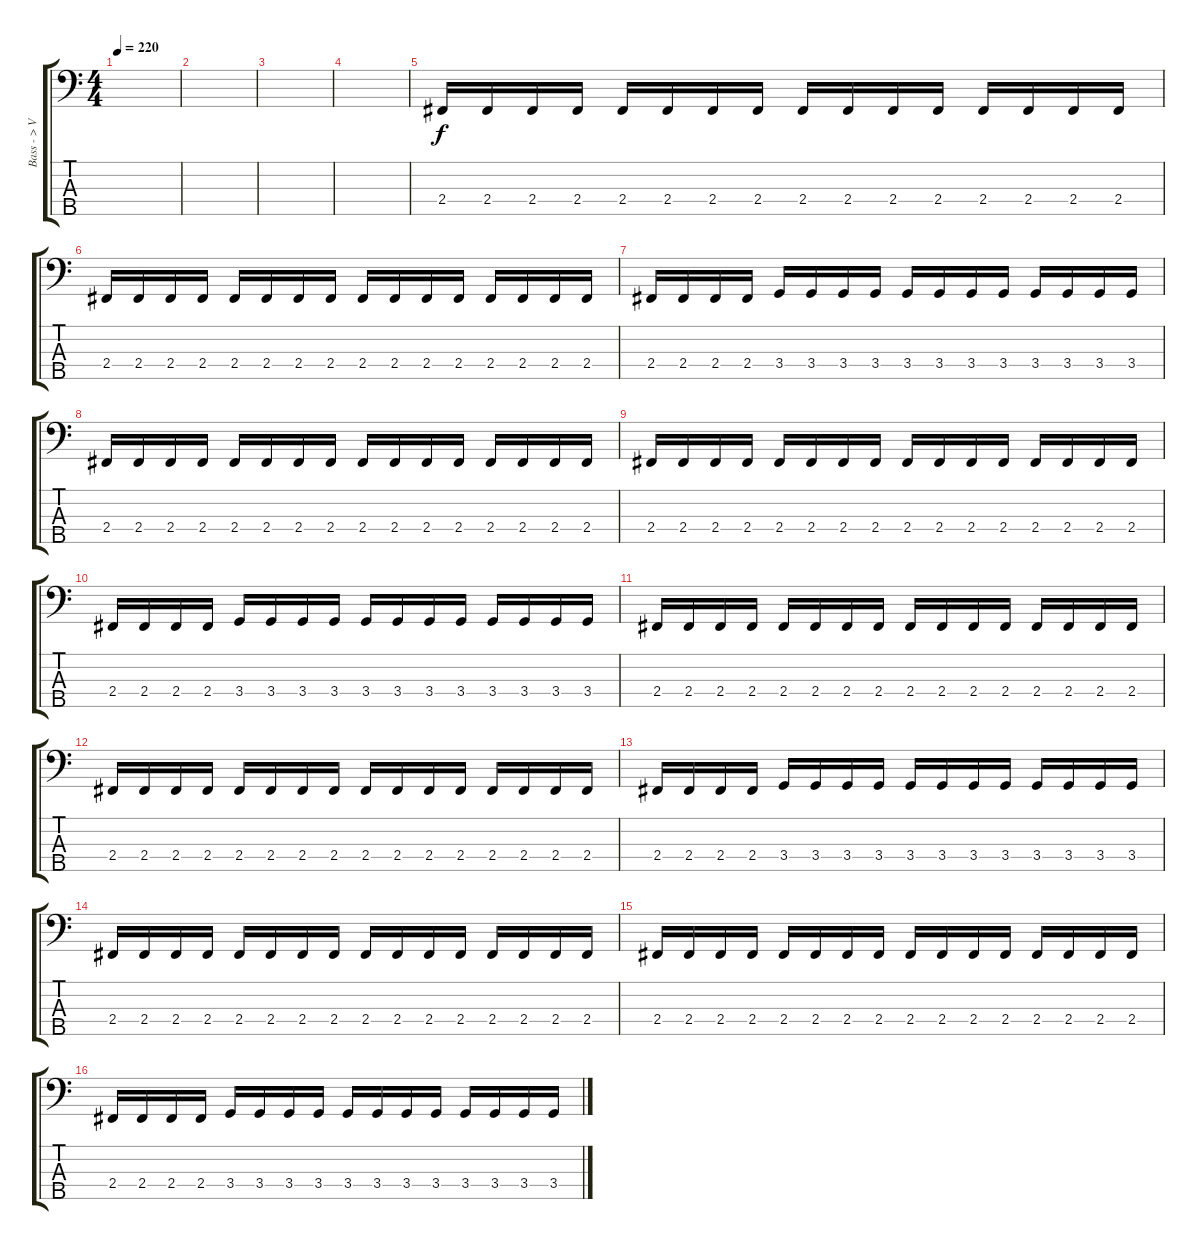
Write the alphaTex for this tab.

\track ("Bass - > Vortex" "Bass - > V") {instrument electricbassfinger}
\staff {score tabs}
\tuning (G2 D2 A1 E1 B0) {hide}
\ts (4 4)
\tempo 220
\clef f4
\ks c
|
|
|
|
2.4.16 2.4.16 2.4.16 2.4.16 2.4.16 2.4.16 2.4.16 2.4.16 2.4.16 2.4.16 2.4.16 2.4.16 2.4.16 2.4.16 2.4.16 2.4.16 |
2.4.16 2.4.16 2.4.16 2.4.16 2.4.16 2.4.16 2.4.16 2.4.16 2.4.16 2.4.16 2.4.16 2.4.16 2.4.16 2.4.16 2.4.16 2.4.16 |
2.4.16 2.4.16 2.4.16 2.4.16 3.4.16 3.4.16 3.4.16 3.4.16 3.4.16 3.4.16 3.4.16 3.4.16 3.4.16 3.4.16 3.4.16 3.4.16 |
2.4.16 2.4.16 2.4.16 2.4.16 2.4.16 2.4.16 2.4.16 2.4.16 2.4.16 2.4.16 2.4.16 2.4.16 2.4.16 2.4.16 2.4.16 2.4.16 |
2.4.16 2.4.16 2.4.16 2.4.16 2.4.16 2.4.16 2.4.16 2.4.16 2.4.16 2.4.16 2.4.16 2.4.16 2.4.16 2.4.16 2.4.16 2.4.16 |
2.4.16 2.4.16 2.4.16 2.4.16 3.4.16 3.4.16 3.4.16 3.4.16 3.4.16 3.4.16 3.4.16 3.4.16 3.4.16 3.4.16 3.4.16 3.4.16 |
2.4.16 2.4.16 2.4.16 2.4.16 2.4.16 2.4.16 2.4.16 2.4.16 2.4.16 2.4.16 2.4.16 2.4.16 2.4.16 2.4.16 2.4.16 2.4.16 |
2.4.16 2.4.16 2.4.16 2.4.16 2.4.16 2.4.16 2.4.16 2.4.16 2.4.16 2.4.16 2.4.16 2.4.16 2.4.16 2.4.16 2.4.16 2.4.16 |
2.4.16 2.4.16 2.4.16 2.4.16 3.4.16 3.4.16 3.4.16 3.4.16 3.4.16 3.4.16 3.4.16 3.4.16 3.4.16 3.4.16 3.4.16 3.4.16 |
2.4.16 2.4.16 2.4.16 2.4.16 2.4.16 2.4.16 2.4.16 2.4.16 2.4.16 2.4.16 2.4.16 2.4.16 2.4.16 2.4.16 2.4.16 2.4.16 |
2.4.16 2.4.16 2.4.16 2.4.16 2.4.16 2.4.16 2.4.16 2.4.16 2.4.16 2.4.16 2.4.16 2.4.16 2.4.16 2.4.16 2.4.16 2.4.16 |
2.4.16 2.4.16 2.4.16 2.4.16 3.4.16 3.4.16 3.4.16 3.4.16 3.4.16 3.4.16 3.4.16 3.4.16 3.4.16 3.4.16 3.4.16 3.4.16
